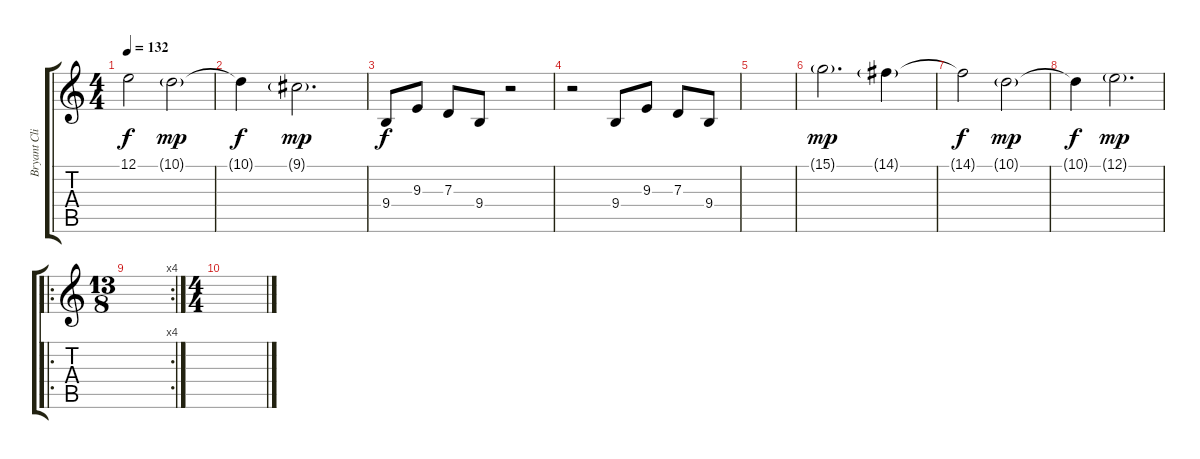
\track ("Bryant Clifford Meyer " "Bryant Cli") {instrument pad2warm}
\staff {score tabs}
\tuning (E4 B3 G3 D3 A2 E2) {hide}
\ts (4 4)
\tempo 132
\clef g2
\ks c
12.1{t}.2{dy f} 10.1{g}.2{dy mp} |
10.1{t}.4{dy f} 9.1{g}.2{d dy mp} |
9.4.8{dy f} 9.3.8 7.3.8 9.4.8 r.2 |
r.2 9.4.8 9.3.8 7.3.8 9.4.8 |
|
15.1{g}.2{d dy mp} 14.1{g}.4 |
14.1{t}.2{dy f} 10.1{g}.2{dy mp} |
10.1{t}.4{dy f} 12.1{g}.2{d dy mp} |
\ro
\rc 4
\ts (13 8)
|
\ts (4 4)
